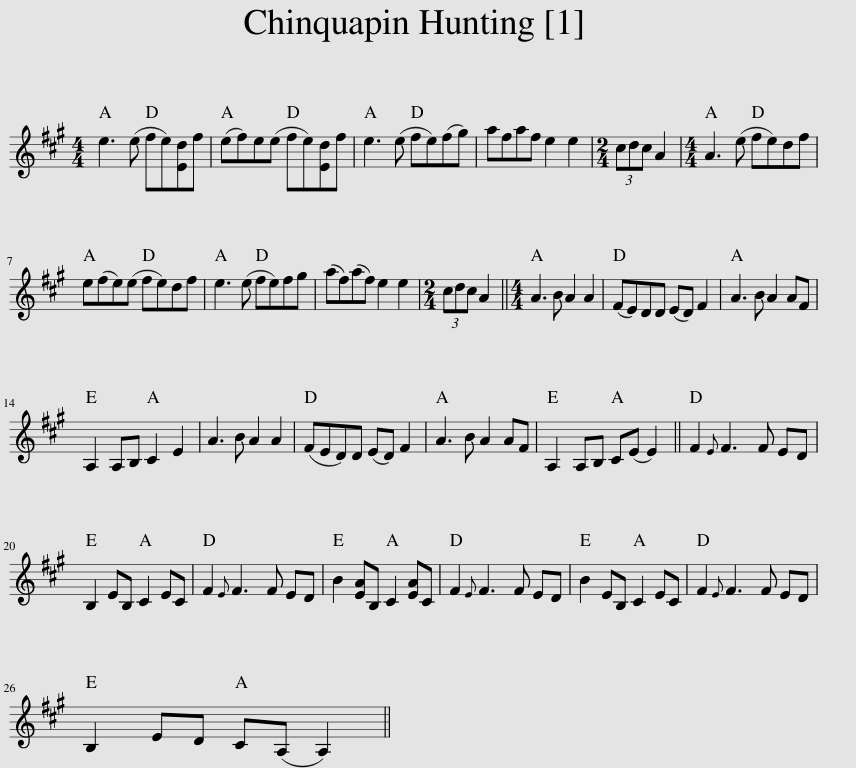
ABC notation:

X:1
L:1/8
M:4/4
I:linebreak $
K:A
V:1 treble
V:1
 e3 (e fe)[Ed]f | (ef)e(e fe)[Ed]f | e3 (e fe)(fg) | afaf e2 e2 |[M:2/4] (3cdc A2 | %5
[M:4/4] A3 (e fe)df |$ e(fe)(e fe)df | e3 (e fe)fg | (af)(af) e2 e2 |[M:2/4] (3cdc A2 || %10
[M:4/4] A3 B A2 A2 | (FE)DD (ED) F2 | A3 B A2 AF |$ A,2 A,B, C2 E2 | A3 B A2 A2 | %15
 (FED)D (ED) F2 | A3 B A2 AF | A,2 A,B, C(E E2) || F2{E} F3 F ED |$ B,2 EB, C2 EC | %20
 F2{E} F3 F ED | B2 [EA]B, C2 [EA]C | F2{E} F3 F ED | B2 EB, C2 EC | F2{E} F3 F ED |$ %25
 B,2 ED C(A, A,2) || %26
